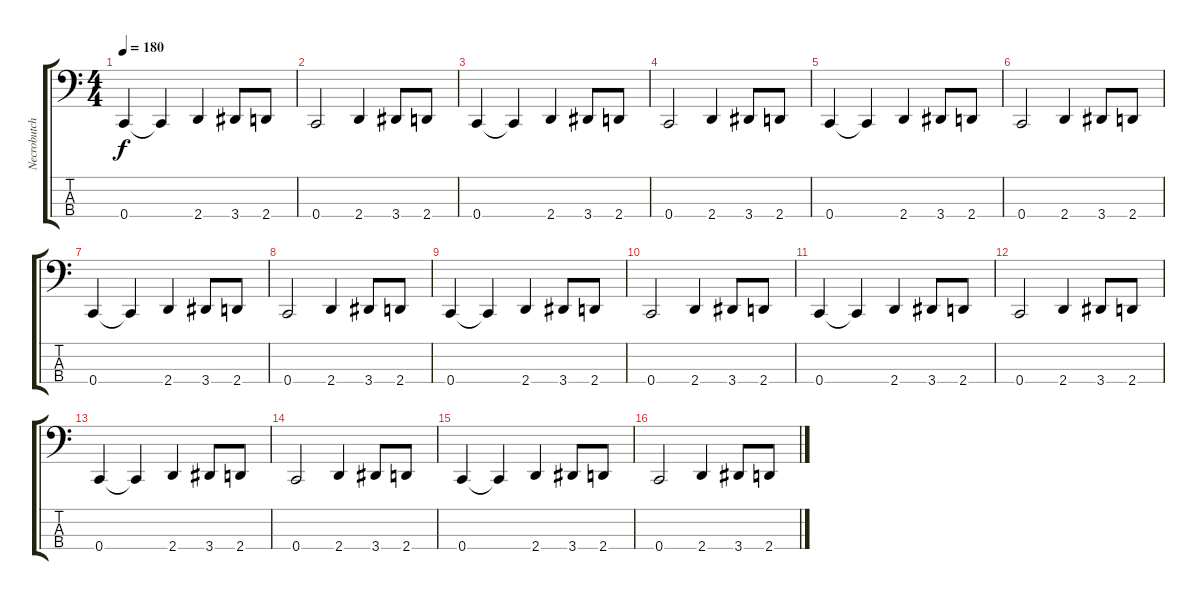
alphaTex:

\track ("Necrobutcher (Bass)" "Necrobutch") {instrument electricbasspick}
\staff {score tabs}
\tuning (Eb2 Bb1 F1 C1) {hide}
\ts (4 4)
\tempo 180
\clef f4
\ks c
0.4.4{dy f instrument electricbasspick} 0.4{t}.4 2.4.4 3.4.8 2.4.8 |
0.4.2 2.4.4 3.4.8 2.4.8 |
0.4.4 0.4{t}.4 2.4.4 3.4.8 2.4.8 |
0.4.2 2.4.4 3.4.8 2.4.8 |
0.4.4 0.4{t}.4 2.4.4 3.4.8 2.4.8 |
0.4.2 2.4.4 3.4.8 2.4.8 |
0.4.4 0.4{t}.4 2.4.4 3.4.8 2.4.8 |
0.4.2 2.4.4 3.4.8 2.4.8 |
0.4.4 0.4{t}.4 2.4.4 3.4.8 2.4.8 |
0.4.2 2.4.4 3.4.8 2.4.8 |
0.4.4 0.4{t}.4 2.4.4 3.4.8 2.4.8 |
0.4.2 2.4.4 3.4.8 2.4.8 |
0.4.4 0.4{t}.4 2.4.4 3.4.8 2.4.8 |
0.4.2 2.4.4 3.4.8 2.4.8 |
0.4.4 0.4{t}.4 2.4.4 3.4.8 2.4.8 |
0.4.2 2.4.4 3.4.8 2.4.8
